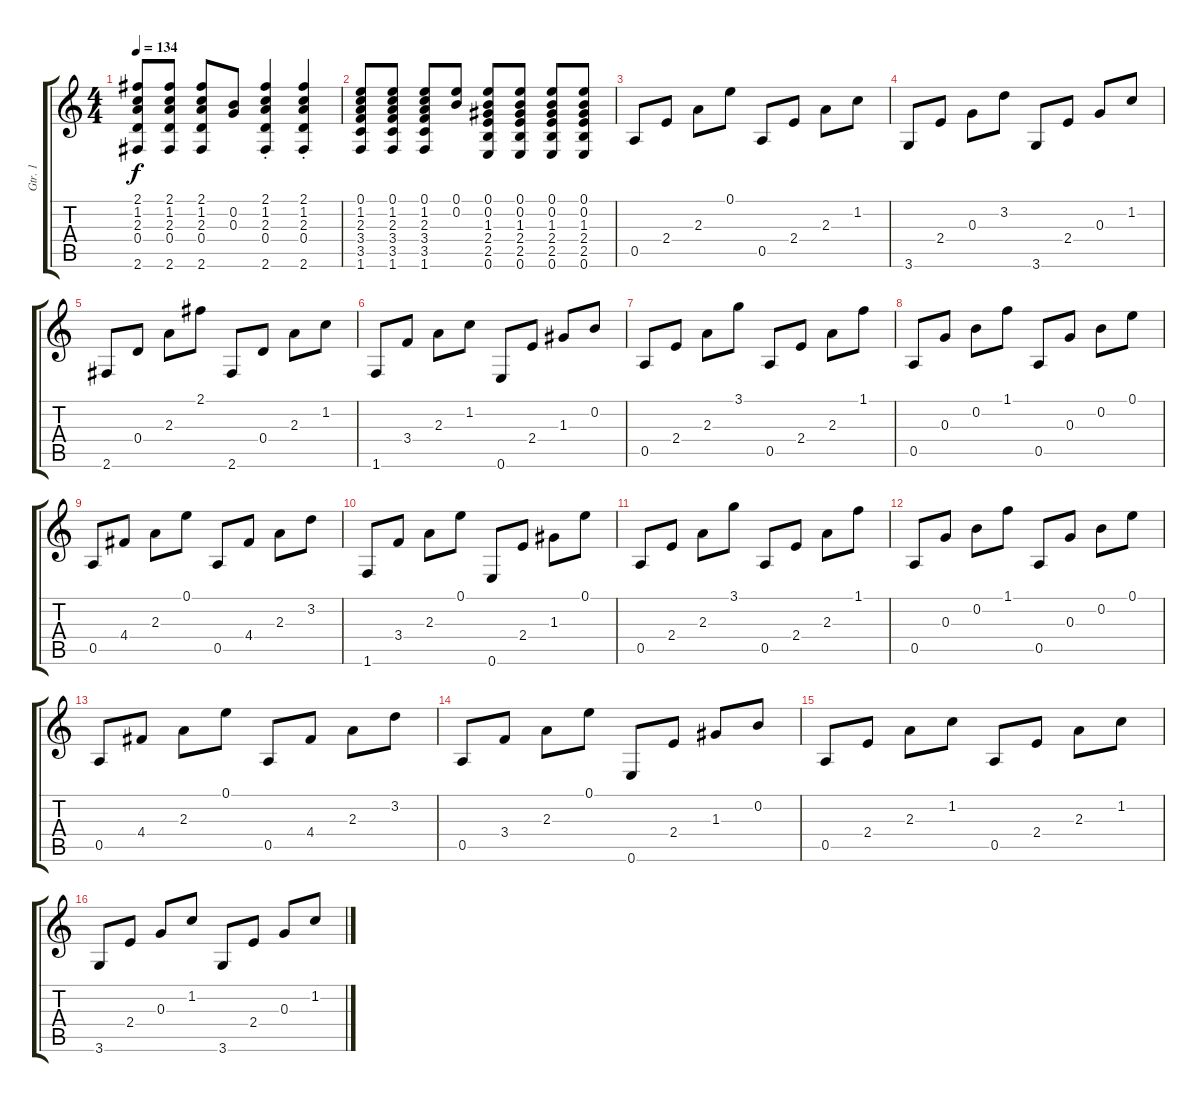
\track ("Gtr. 1" "Gtr. 1") {instrument acousticguitarsteel}
\staff {score tabs}
\tuning (E4 B3 G3 D3 A2 E2) {hide}
\ts (4 4)
\tempo 134
\clef g2
\ks c
(2.1 1.2 2.3 0.4 2.6).8{dy f} (2.1 1.2 2.3 0.4 2.6).8 (2.1 1.2 2.3 0.4 2.6).8 (0.2 0.3).8 (2.1{st} 1.2{st} 2.3{st} 0.4{st} 2.6{st}).4 (2.1{st} 1.2{st} 2.3{st} 0.4{st} 2.6{st}).4 |
(0.1 1.2 2.3 3.4 3.5 1.6).8 (0.1 1.2 2.3 3.4 3.5 1.6).8 (0.1 1.2 2.3 3.4 3.5 1.6).8 (0.1 0.2).8 (0.1 0.2 1.3 2.4 2.5 0.6).8 (0.1 0.2 1.3 2.4 2.5 0.6).8 (0.1 0.2 1.3 2.4 2.5 0.6).8 (0.1 0.2 1.3 2.4 2.5 0.6).8 |
0.5.8 2.4.8 2.3.8 0.1.8 0.5.8 2.4.8 2.3.8 1.2.8 |
3.6.8 2.4.8 0.3.8 3.2.8 3.6.8 2.4.8 0.3.8 1.2.8 |
2.6.8 0.4.8 2.3.8 2.1.8 2.6.8 0.4.8 2.3.8 1.2.8 |
1.6.8 3.4.8 2.3.8 1.2.8 0.6.8 2.4.8 1.3.8 0.2.8 |
0.5.8 2.4.8 2.3.8 3.1.8 0.5.8 2.4.8 2.3.8 1.1.8 |
0.5.8 0.3.8 0.2.8 1.1.8 0.5.8 0.3.8 0.2.8 0.1.8 |
0.5.8 4.4.8 2.3.8 0.1.8 0.5.8 4.4.8 2.3.8 3.2.8 |
1.6.8 3.4.8 2.3.8 0.1.8 0.6.8 2.4.8 1.3.8 0.1.8 |
0.5.8 2.4.8 2.3.8 3.1.8 0.5.8 2.4.8 2.3.8 1.1.8 |
0.5.8 0.3.8 0.2.8 1.1.8 0.5.8 0.3.8 0.2.8 0.1.8 |
0.5.8 4.4.8 2.3.8 0.1.8 0.5.8 4.4.8 2.3.8 3.2.8 |
0.5.8 3.4.8 2.3.8 0.1.8 0.6.8 2.4.8 1.3.8 0.2.8 |
0.5.8 2.4.8 2.3.8 1.2.8 0.5.8 2.4.8 2.3.8 1.2.8 |
3.6.8 2.4.8 0.3.8 1.2.8 3.6.8 2.4.8 0.3.8 1.2.8
